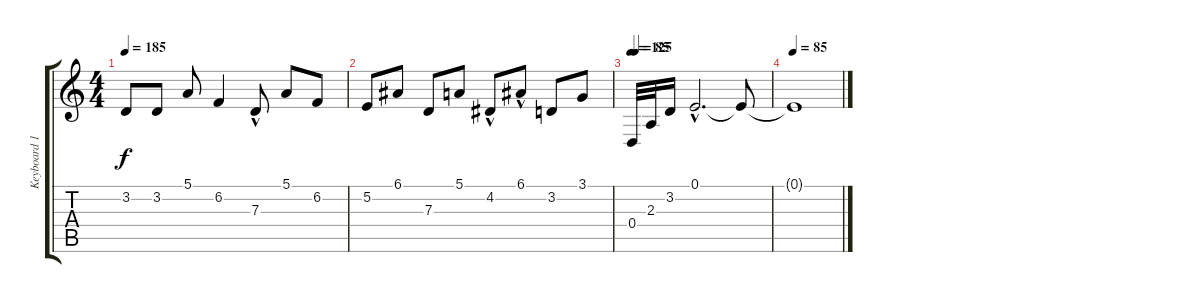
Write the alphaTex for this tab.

\track ("Keyboard 1" "Keyboard 1") {instrument pad2warm}
\staff {score tabs}
\tuning (E4 B3 G3 D3 A2 E2) {hide}
\ts (4 4)
\tempo 185
\clef g2
\ks c
3.2.8{dy f} 3.2.8 5.1.8 6.2.4 7.3{hac}.8 5.1.8 6.2.8 |
5.2.8 6.1.8 7.3.8 5.1.8 4.2{hac}.8 6.1{hac}.8 3.2.8 3.1.8 |
\tempo 125
\tempo (85 0.03125)
0.4.32 2.3.32{volume 12} 3.2.16{volume 12} 0.1{hac}.2{d volume 11} 0.1{t}.8 |
\tempo 85
0.1{t}.1
